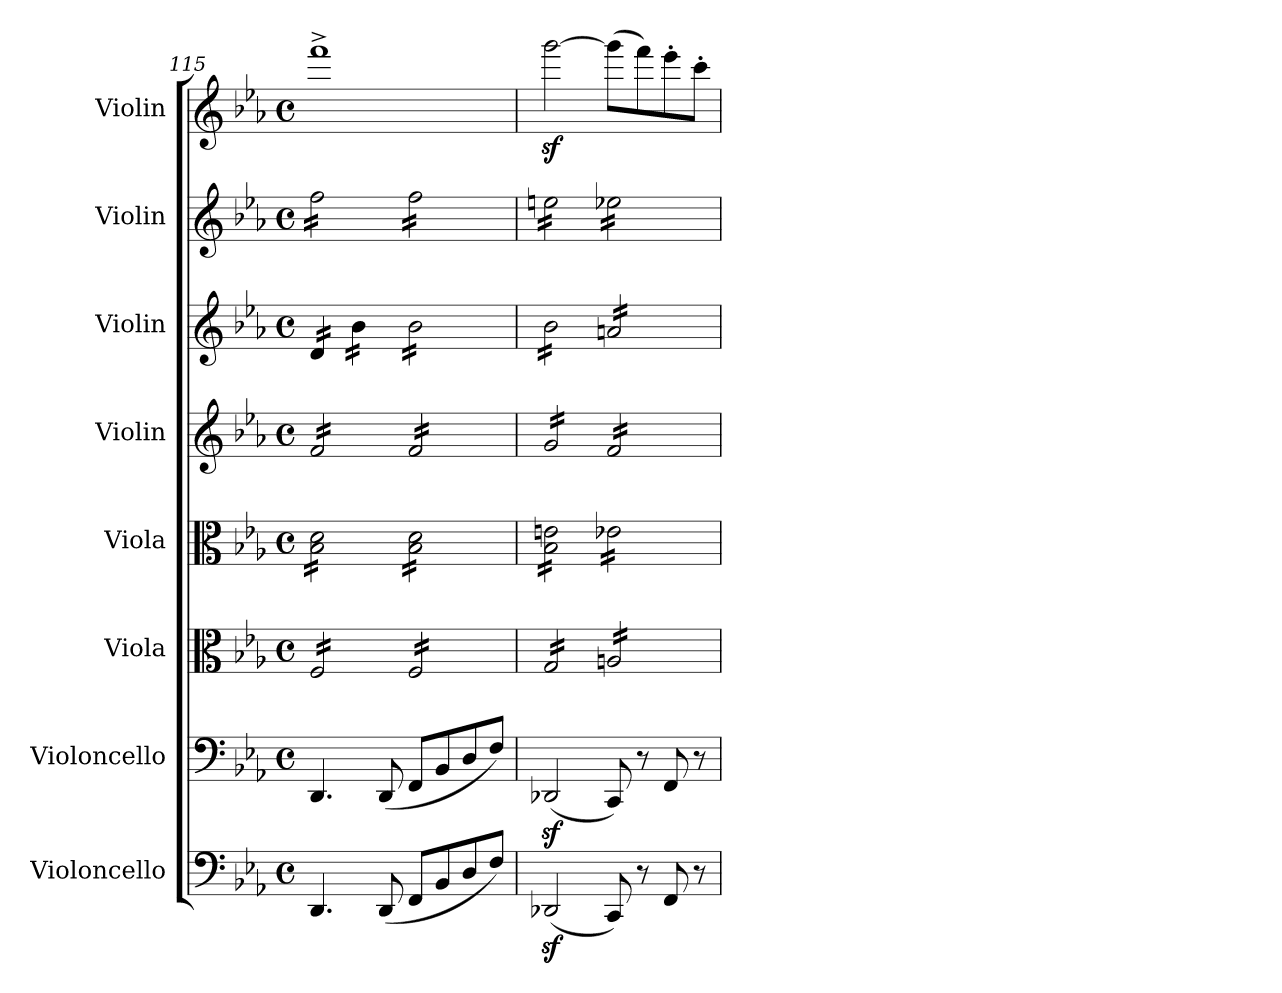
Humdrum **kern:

**kern	**kern	**kern	**kern	**kern	**kern	**kern	**kern
*part8	*part7	*part6	*part5	*part4	*part3	*part2	*part1
*staff8	*staff7	*staff6	*staff5	*staff4	*staff3	*staff2	*staff1
*I"Violoncello	*I"Violoncello	*I"Viola	*I"Viola	*I"Violin	*I"Violin	*I"Violin	*I"Violin
*I'Vc.	*I'Vc.	*I'Vla.	*I'Vla.	*I'Vln.	*I'Vln.	*I'Vln.	*I'Vln.
*clefF4	*clefF4	*clefC3	*clefC3	*clefG2	*clefG2	*clefG2	*clefG2
*k[b-e-a-]	*k[b-e-a-]	*k[b-e-a-]	*k[b-e-a-]	*k[b-e-a-]	*k[b-e-a-]	*k[b-e-a-]	*k[b-e-a-]
*M4/4	*M4/4	*M4/4	*M4/4	*M4/4	*M4/4	*M4/4	*M4/4
*met(c)	*met(c)	*met(c)	*met(c)	*met(c)	*met(c)	*met(c)	*met(c)
=115	=115	=115	=115	=115	=115	=115	=115
*	*	*tremolo	*	*	*	*	*
*	*	*	*tremolo	*	*	*	*
*	*	*	*	*tremolo	*	*	*
*	*	*	*	*	*tremolo	*	*
*	*	*	*	*	*	*tremolo	*
4.DD/	4.DD/	16F/LL	16B-\ 16d\LL	16f/LL	16d/LL	16ff\LL	1fff^
.	.	16F/	16B-\ 16d\	16f/	16d/	16ff\	.
.	.	16F/	16B-\ 16d\	16f/	16d/	16ff\	.
.	.	16F/	16B-\ 16d\	16f/	16d/JJ	16ff\	.
.	.	16F/	16B-\ 16d\	16f/	16b-\LL	16ff\	.
.	.	16F/	16B-\ 16d\	16f/	16b-\	16ff\	.
(<8DD/	(<8DD/	16F/	16B-\ 16d\	16f/	16b-\	16ff\	.
.	.	16F/JJ	16B-\ 16d\JJ	16f/JJ	16b-\JJ	16ff\JJ	.
8FF/L	8FF/L	16F/LL	16B-\ 16d\LL	16f/LL	16b-\LL	16ff\LL	.
.	.	16F/	16B-\ 16d\	16f/	16b-\	16ff\	.
8BB-/	8BB-/	16F/	16B-\ 16d\	16f/	16b-\	16ff\	.
.	.	16F/	16B-\ 16d\	16f/	16b-\	16ff\	.
8D/	8D/	16F/	16B-\ 16d\	16f/	16b-\	16ff\	.
.	.	16F/	16B-\ 16d\	16f/	16b-\	16ff\	.
8F/J)	8F/J)	16F/	16B-\ 16d\	16f/	16b-\	16ff\	.
.	.	16F/JJ	16B-\ 16d\JJ	16f/JJ	16b-\JJ	16ff\JJ	.
=116	=116	=116	=116	=116	=116	=116	=116
(<2DD-Xz</	(<2DD-Xz</	16G/LL	16B-\ 16en\LL	16g/LL	16b-\LL	16een\LL	[2gggz<\
.	.	16G/	16B-\ 16en\	16g/	16b-\	16een\	.
.	.	16G/	16B-\ 16en\	16g/	16b-\	16een\	.
.	.	16G/	16B-\ 16en\	16g/	16b-\	16een\	.
.	.	16G/	16B-\ 16en\	16g/	16b-\	16een\	.
.	.	16G/	16B-\ 16en\	16g/	16b-\	16een\	.
.	.	16G/	16B-\ 16en\	16g/	16b-\	16een\	.
.	.	16G/JJ	16B-\ 16en\JJ	16g/JJ	16b-\JJ	16een\JJ	.
8CC/)	8CC/)	16An/LL	16e-X\LL	16f/LL	16an/LL	16ee-X\LL	(>8ggg\L]
.	.	16An/	16e-X\	16f/	16an/	16ee-X\	.
8r	8r	16An/	16e-X\	16f/	16an/	16ee-X\	8fff\)
.	.	16An/	16e-X\	16f/	16an/	16ee-X\	.
8FF/	8FF/	16An/	16e-X\	16f/	16an/	16ee-X\	8eee-'\
.	.	16An/	16e-X\	16f/	16an/	16ee-X\	.
8r	8r	16An/	16e-X\	16f/	16an/	16ee-X\	8ccc'\J
.	.	16An/JJ	16e-X\JJ	16f/JJ	16an/JJ	16ee-X\JJ	.
*	*	*	*	*	*	*Xtremolo	*
*	*	*	*	*	*Xtremolo	*	*
*	*	*	*	*Xtremolo	*	*	*
*	*	*	*Xtremolo	*	*	*	*
*	*	*Xtremolo	*	*	*	*	*
=	=	=	=	=	=	=	=
*-	*-	*-	*-	*-	*-	*-	*-
